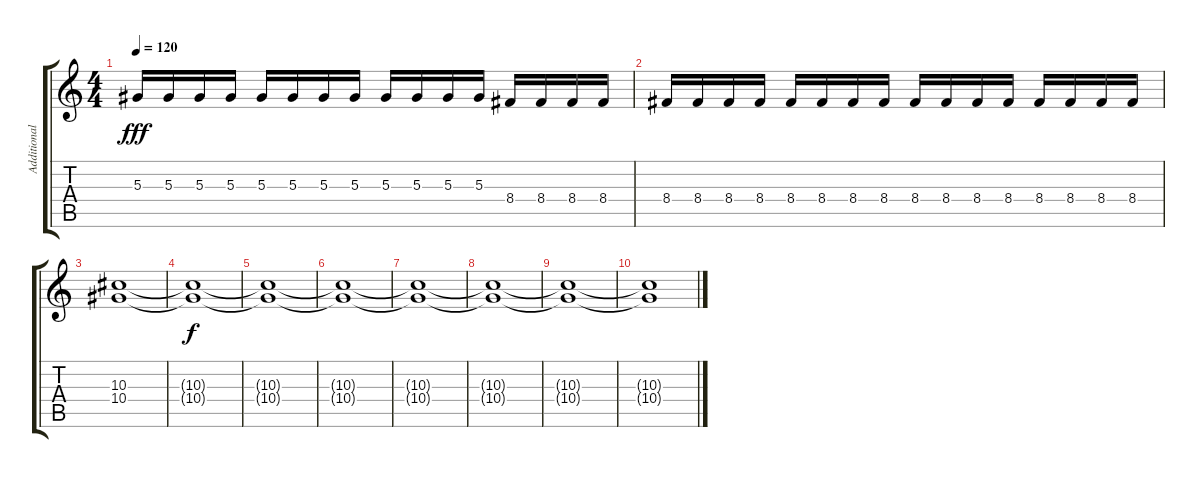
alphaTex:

\track ("Additional Guitar" "Additional") {instrument distortionguitar}
\staff {score tabs}
\tuning (C4 G3 Eb3 Bb2 F2 C2) {hide}
\ts (4 4)
\tempo 120
\clef g2
\ks c
5.3.16{dy fff} 5.3.16 5.3.16 5.3.16 5.3.16 5.3.16 5.3.16 5.3.16 5.3.16 5.3.16 5.3.16 5.3.16 8.4.16 8.4.16 8.4.16 8.4.16 |
8.4.16 8.4.16 8.4.16 8.4.16 8.4.16 8.4.16 8.4.16 8.4.16 8.4.16 8.4.16 8.4.16 8.4.16 8.4.16 8.4.16 8.4.16 8.4.16 |
(10.3 10.4).1{volume 16} |
(10.3{t} 10.4{t}).1{dy f} |
(10.3{t} 10.4{t}).1 |
(10.3{t} 10.4{t}).1 |
(10.3{t} 10.4{t}).1 |
(10.3{t} 10.4{t}).1 |
(10.3{t} 10.4{t}).1 |
(10.3{t} 10.4{t}).1
